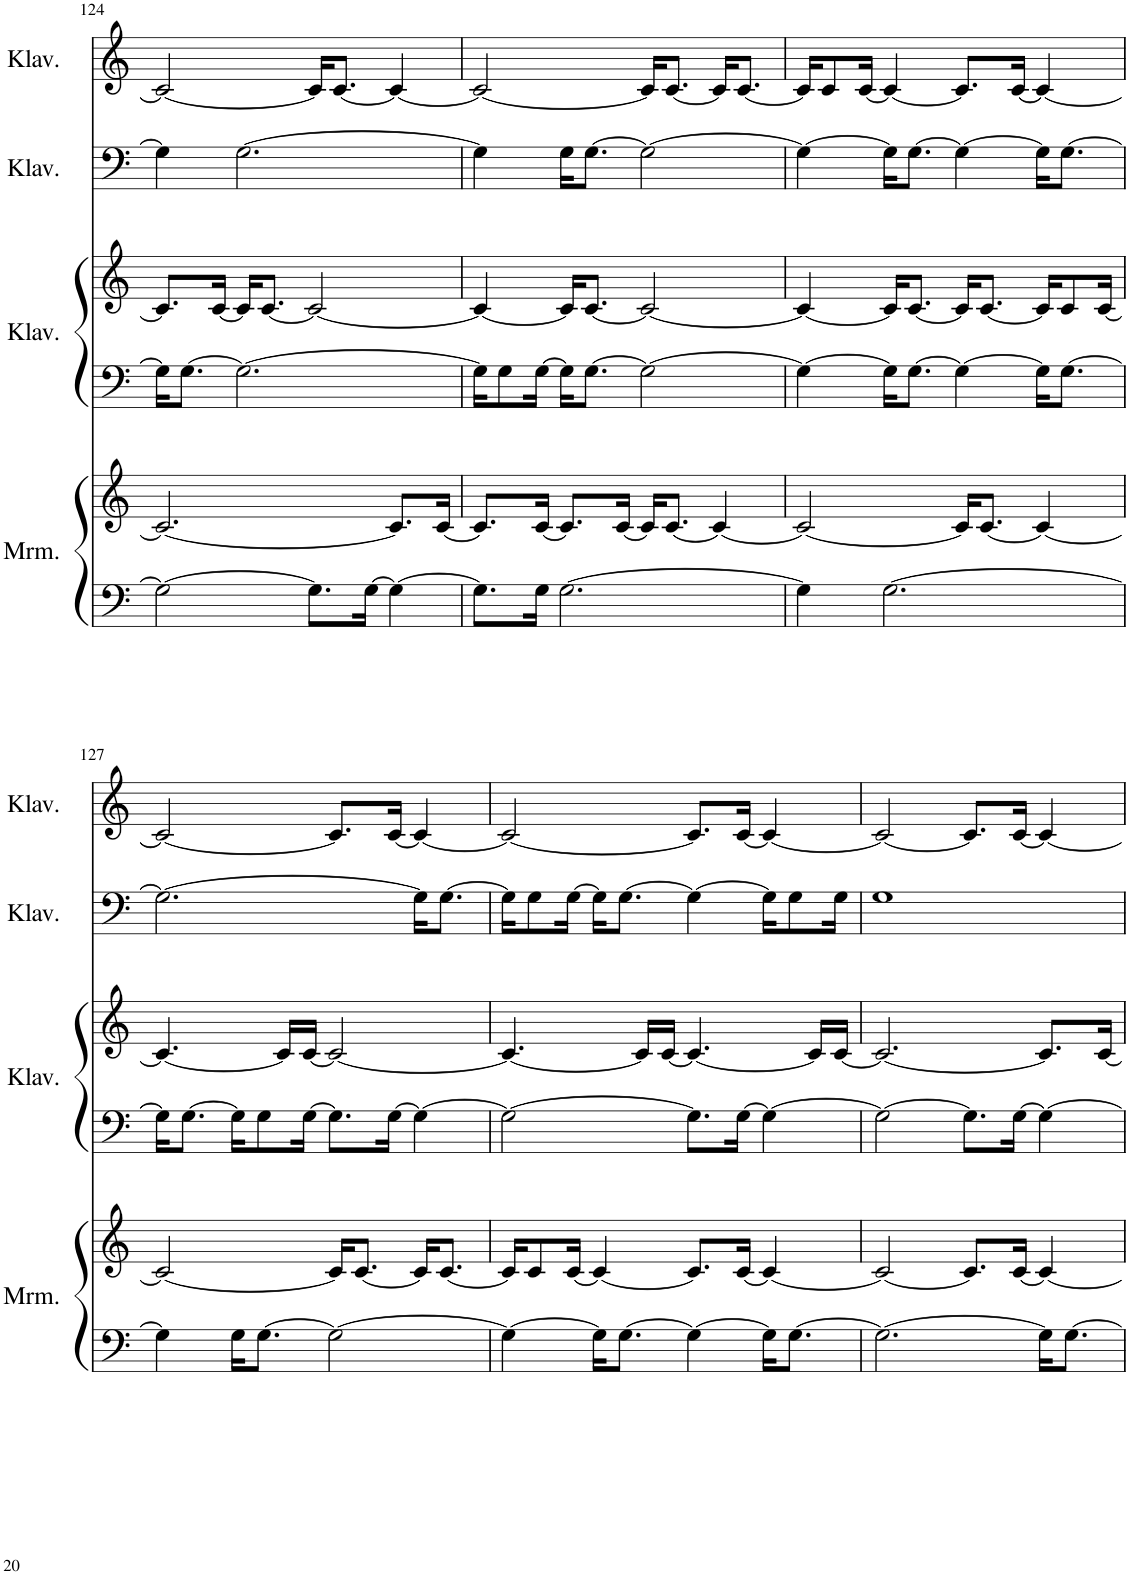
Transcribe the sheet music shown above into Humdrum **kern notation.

**kern	**kern	**kern	**kern	**kern	**kern
*part4	*part4	*part3	*part3	*part2	*part1
*staff6	*staff5	*staff4	*staff3	*staff2	*staff1
*I"Marimba	*	*I"Klavier	*	*I"Klavier	*I"Klavier
*I'Mrm.	*	*I'Klav.	*	*I'Klav.	*I'Klav.
!!LO:PB:g=z
*clefF4	*clefG2	*clefF4	*clefG2	*clefF4	*clefG2
*k[]	*k[]	*k[]	*k[]	*k[]	*k[]
*M4/4	*M4/4	*M4/4	*M4/4	*M4/4	*M4/4
=124	=124	=124	=124	=124	=124
2G\_	2.c/_	16G\KL]	8.c/L]	4G\]	2c/_
.	.	[8.G\J	.	.	.
.	.	.	[16c/Jk	.	.
.	.	2.G\_	16c/KL]	[2.G\	.
.	.	.	[8.c/J	.	.
8.G\L]	.	.	2c/_	.	16c/KL]
.	.	.	.	.	[8.c/J
[16G\Jk	.	.	.	.	.
4G\_	8.c/L]	.	.	.	4c/_
.	[16c/Jk	.	.	.	.
=125	=125	=125	=125	=125	=125
8.G\L]	8.c/L]	16G\KL]	4c/_	4G\]	2c/_
.	.	8G\	.	.	.
16G\Jk	[16c/Jk	[16G\Jk	.	.	.
[2.G\	8.c/L]	16G\KL]	16c/KL]	16G\KL	.
.	.	[8.G\J	[8.c/J	[8.G\J	.
.	[16c/Jk	.	.	.	.
.	16c/KL]	2G\_	2c/_	2G\_	16c/KL]
.	[8.c/J	.	.	.	[8.c/J
.	4c/_	.	.	.	16c/KL]
.	.	.	.	.	[8.c/J
=126	=126	=126	=126	=126	=126
4G\]	2c/_	4G\_	4c/_	4G\_	16c/KL]
.	.	.	.	.	8c/
.	.	.	.	.	[16c/Jk
[2.G\	.	16G\KL]	16c/KL]	16G\KL]	4c/_
.	.	[8.G\J	[8.c/J	[8.G\J	.
.	16c/KL]	4G\_	16c/KL]	4G\_	8.c/L]
.	[8.c/J	.	[8.c/J	.	.
.	.	.	.	.	[16c/Jk
.	4c/_	16G\KL]	16c/KL]	16G\KL]	4c/_
.	.	[8.G\J	8c/	[8.G\J	.
.	.	.	[16c/Jk	.	.
!!LO:LB:g=z
=127	=127	=127	=127	=127	=127
4G\]	2c/_	16G\KL]	4.c/_	2.G\_	2c/_
.	.	[8.G\J	.	.	.
16G\KL	.	16G\KL]	.	.	.
[8.G\J	.	8G\	.	.	.
.	.	.	16c/LL]	.	.
.	.	[16G\Jk	[16c/JJ	.	.
2G\_	16c/KL]	8.G\L]	2c/_	.	8.c/L]
.	[8.c/J	.	.	.	.
.	.	[16G\Jk	.	.	[16c/Jk
.	16c/KL]	4G\_	.	16G\KL]	4c/_
.	[8.c/J	.	.	[8.G\J	.
=128	=128	=128	=128	=128	=128
4G\_	16c/KL]	2G\_	4.c/_	16G\KL]	2c/_
.	8c/	.	.	8G\	.
.	[16c/Jk	.	.	[16G\Jk	.
16G\KL]	4c/_	.	.	16G\KL]	.
[8.G\J	.	.	.	[8.G\J	.
.	.	.	16c/LL]	.	.
.	.	.	[16c/JJ	.	.
4G\_	8.c/L]	8.G\L]	4.c/_	4G\_	8.c/L]
.	[16c/Jk	[16G\Jk	.	.	[16c/Jk
16G\KL]	4c/_	4G\_	.	16G\KL]	4c/_
[8.G\J	.	.	.	8G\	.
.	.	.	16c/LL]	.	.
.	.	.	[16c/JJ	16G\Jk	.
=129	=129	=129	=129	=129	=129
2.G\_	2c/_	2G\_	2.c/_	1G	2c/_
.	8.c/L]	8.G\L]	.	.	8.c/L]
.	[16c/Jk	[16G\Jk	.	.	[16c/Jk
16G\KL]	4c/_	4G\_	8.c/L]	.	4c/_
[8.G\J	.	.	.	.	.
.	.	.	[16c/Jk	.	.
=	=	=	=	=	=
*-	*-	*-	*-	*-	*-
